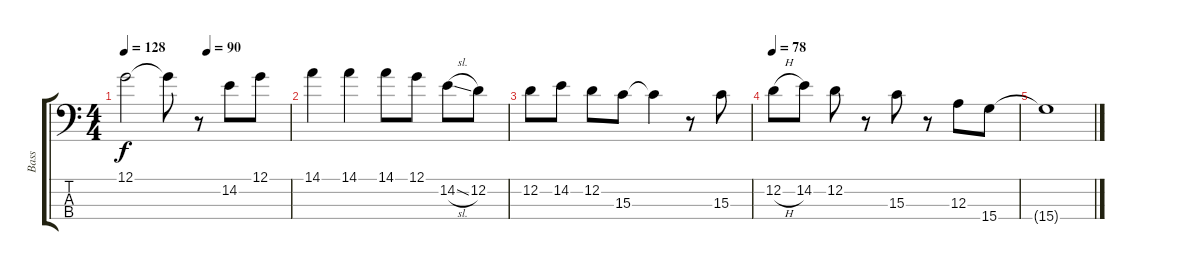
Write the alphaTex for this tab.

\track ("Bass" "Bass") {instrument electricbasspick}
\staff {score tabs}
\tuning (G2 D2 A1 E1) {hide}
\ts (4 4)
\tempo 128
\tempo (90 0.5)
\clef f4
\ks c
12.1{t}.2{dy f} 12.1{t}.8 r.8 14.2.8 12.1.8 |
14.1.4 14.1.4 14.1.8 12.1.8 14.2{sl}.8 12.2.8 |
12.2.8 14.2.8 12.2.8 15.3.8 15.3{t}.4 r.8 15.3.8 |
\tempo 78
12.2{h}.8 14.2.8 12.2.8 r.8 15.3.8 r.8 12.3.8 15.4.8 |
15.4{t}.1
